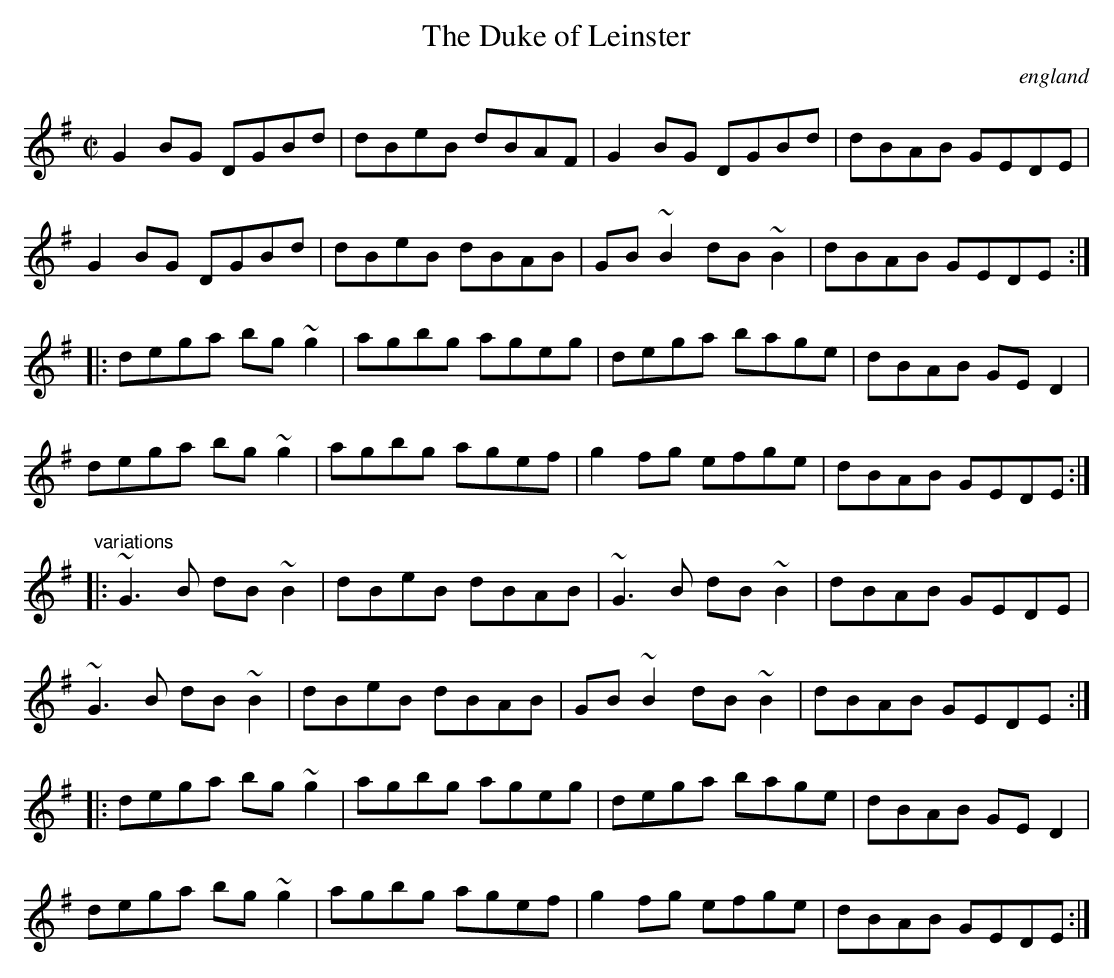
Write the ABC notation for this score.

X:1
T:Duke of Leinster, The
O:england
M:C|
K:G
G2BG DGBd|dBeB dBAF|G2BG DGBd|dBAB GEDE|
G2BG DGBd|dBeB dBAB|GB~B2 dB~B2|dBAB GEDE:|
|:dega bg~g2|agbg ageg|dega bage|dBAB GED2|
dega bg~g2|agbg agef|g2fg efge|dBAB GEDE:|
"variations"
|:~G3B dB~B2|dBeB dBAB|~G3B dB~B2|dBAB GEDE|
~G3B dB~B2|dBeB dBAB|GB~B2 dB~B2|dBAB GEDE:|
|:dega bg~g2|agbg ageg|dega bage|dBAB GED2|
dega bg~g2|agbg agef|g2fg efge|dBAB GEDE:|
